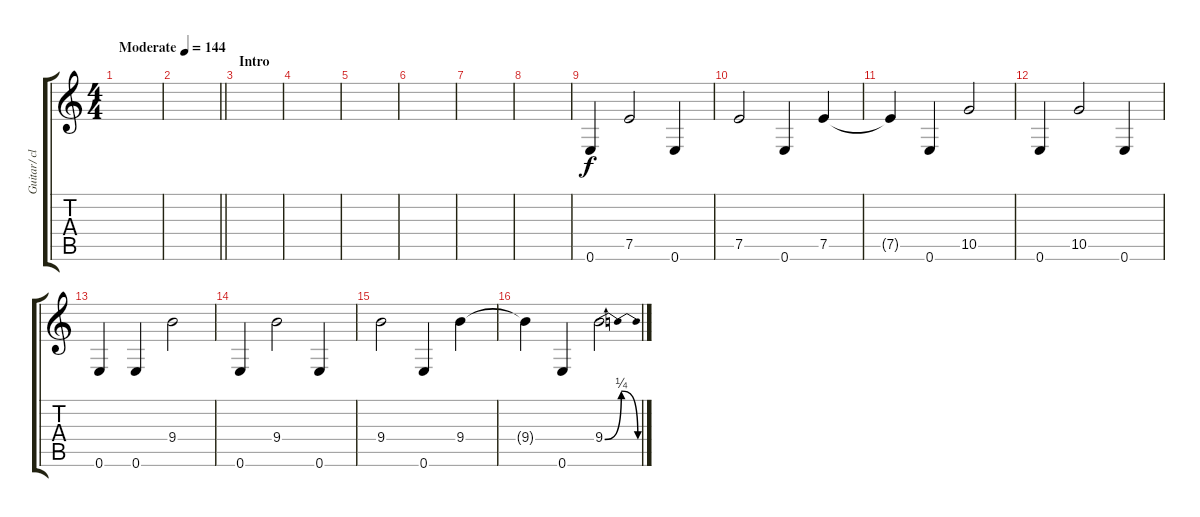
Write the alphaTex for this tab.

\track ("Guitar/ clean" "Guitar/ cl") {instrument acousticguitarsteel}
\staff {score tabs}
\tuning (E4 B3 G3 D3 A2 E2) {hide}
\ts (4 4)
\tempo (144 "Moderate")
\clef g2
\ks c
|
\barLineRight lightlight
|
\section ("" "Intro")
|
|
|
|
|
|
0.6.4 7.5.2 0.6.4 |
7.5.2 0.6.4 7.5.4 |
7.5{t}.4 0.6.4 10.5.2 |
0.6.4 10.5.2 0.6.4 |
0.6.4 0.6.4 9.4.2 |
0.6.4 9.4.2 0.6.4 |
9.4.2 0.6.4 9.4.4 |
9.4{t}.4 0.6.4 9.4{be (bendrelease 0 0 30 1 45 1 60 0)}.2
